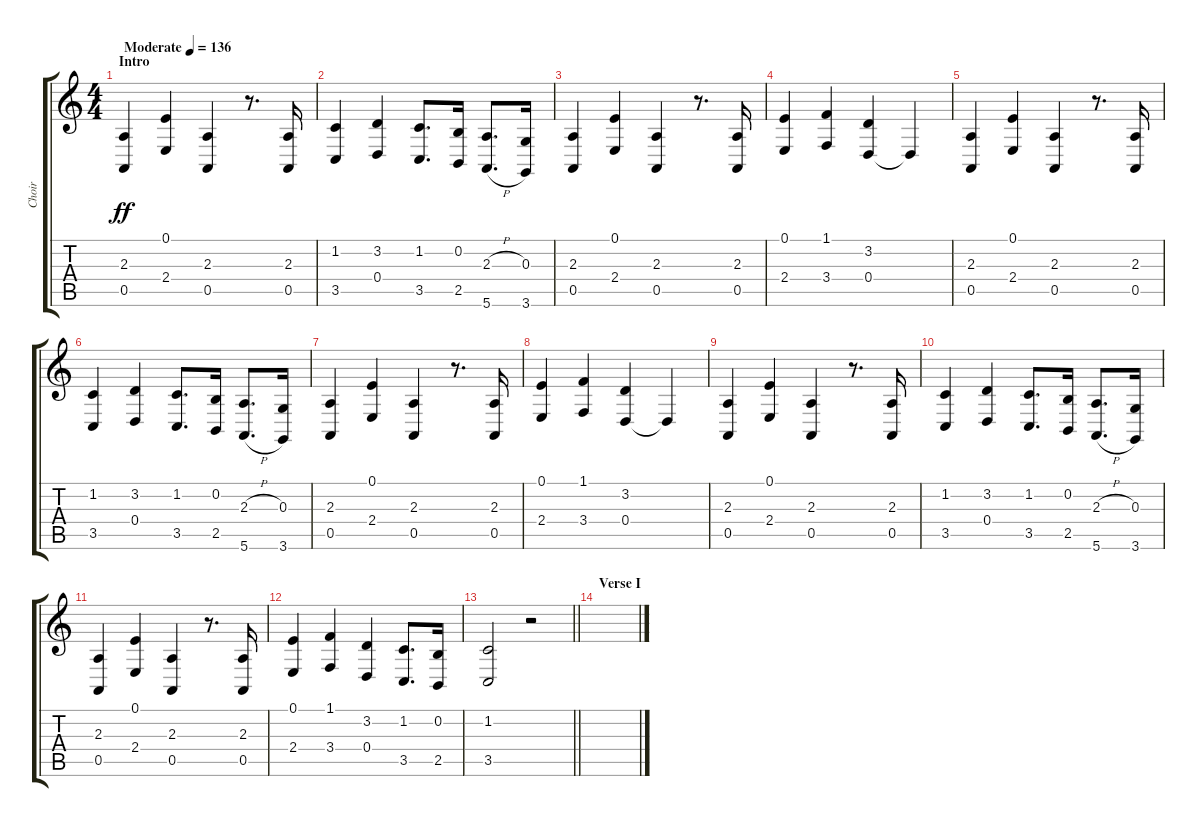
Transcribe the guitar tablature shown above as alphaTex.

\track ("Choir" "Choir") {instrument pad7halo}
\staff {score tabs}
\tuning (E4 B3 G3 D3 A2 E2) {hide}
\ts (4 4)
\section ("" "Intro")
\tempo (136 "Moderate")
\clef g2
\ks c
(2.3 0.5).4{dy ff instrument pad7halo} (0.1 2.4).4 (2.3 0.5).4 r.8{d} (2.3 0.5).16 |
(1.2 3.5).4 (3.2 0.4).4 (1.2 3.5).8{d} (0.2 2.5).16 (2.3{h} 5.6{h}).8{d} (0.3 3.6).16 |
(2.3 0.5).4 (0.1 2.4).4 (2.3 0.5).4 r.8{d} (2.3 0.5).16 |
(0.1 2.4).4 (1.1 3.4).4 (3.2 0.4).4 0.4{t}.4 |
(2.3 0.5).4 (0.1 2.4).4 (2.3 0.5).4 r.8{d} (2.3 0.5).16 |
(1.2 3.5).4 (3.2 0.4).4 (1.2 3.5).8{d} (0.2 2.5).16 (2.3{h} 5.6{h}).8{d} (0.3 3.6).16 |
(2.3 0.5).4 (0.1 2.4).4 (2.3 0.5).4 r.8{d} (2.3 0.5).16 |
(0.1 2.4).4 (1.1 3.4).4 (3.2 0.4).4 0.4{t}.4 |
(2.3 0.5).4 (0.1 2.4).4 (2.3 0.5).4 r.8{d} (2.3 0.5).16 |
(1.2 3.5).4 (3.2 0.4).4 (1.2 3.5).8{d} (0.2 2.5).16 (2.3{h} 5.6{h}).8{d} (0.3 3.6).16 |
(2.3 0.5).4 (0.1 2.4).4 (2.3 0.5).4 r.8{d} (2.3 0.5).16 |
(0.1 2.4).4 (1.1 3.4).4 (3.2 0.4).4 (1.2 3.5).8{d} (0.2 2.5).16 |
\barLineRight lightlight
(1.2 3.5).2 r.2 |
\section ("" "Verse I")
